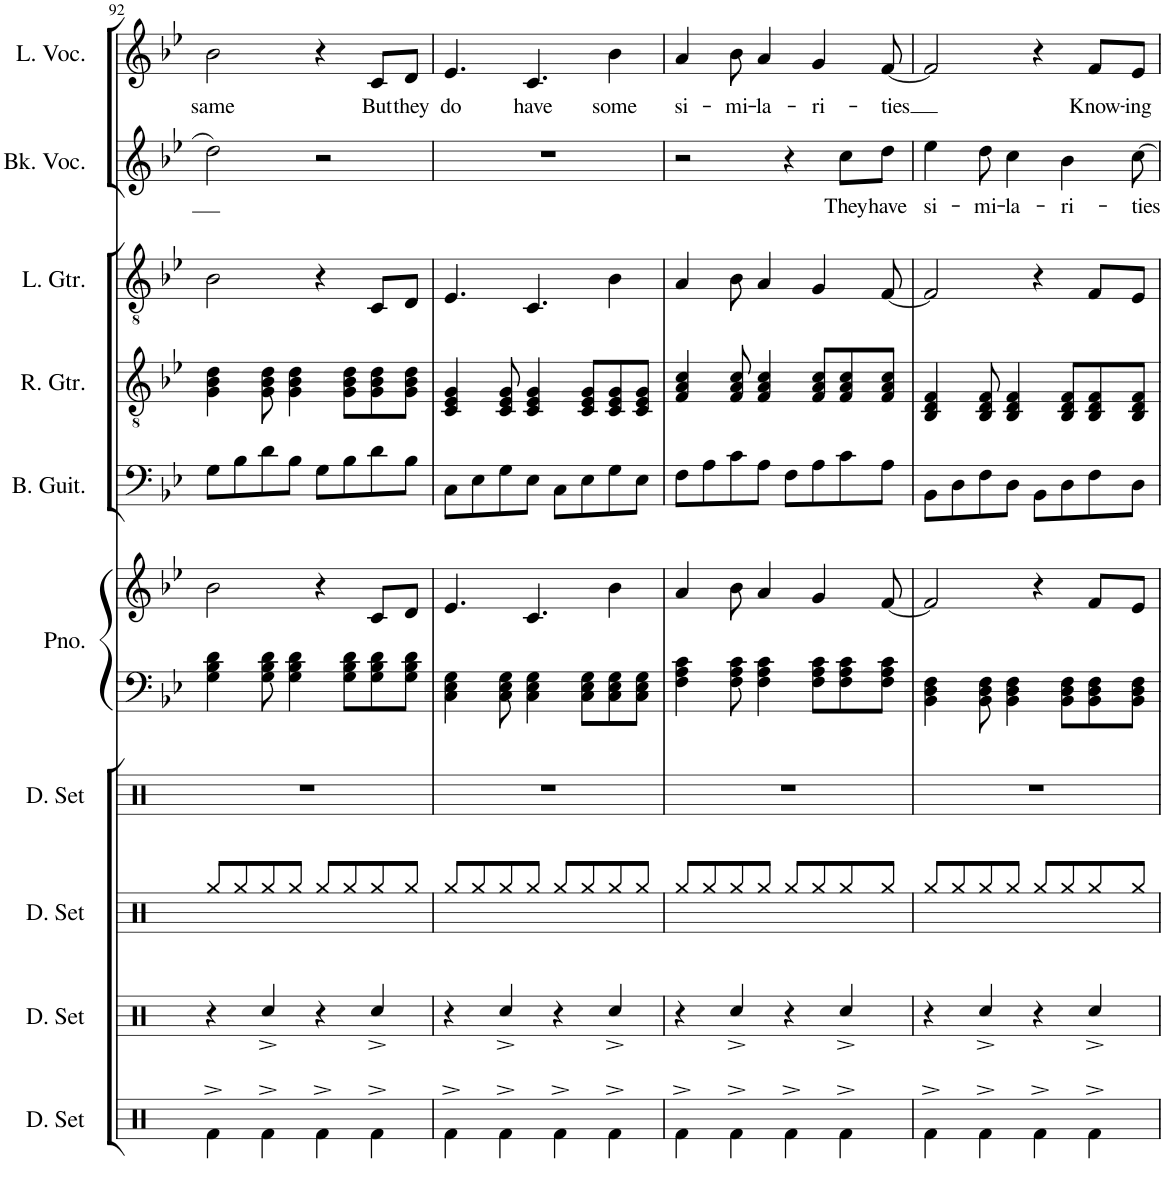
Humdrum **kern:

**kern	**kern	**kern	**kern	**kern	**kern	**kern	**kern	**kern	**kern	**text	**kern	**text
*part10	*part9	*part8	*part7	*part6	*part6	*part5	*part4	*part3	*part2	*part2	*part1	*part1
*staff11	*staff10	*staff9	*staff8	*staff7	*staff6	*staff5	*staff4	*staff3	*staff2	*staff2	*staff1	*staff1
*I"Drumset	*I"Drumset	*I"Drumset	*I"Drumset	*I"Piano	*	*I"Bass Guitar	*I"Rhythm Guitar	*I"Lead Guitar	*I"Backing Vocals	*	*I"Lead Vocals	*
*I'D. Set	*I'D. Set	*I'D. Set	*I'D. Set	*I'Pno.	*	*I'B. Guit.	*I'R. Gtr.	*I'L. Gtr.	*I'Bk. Voc.	*	*I'L. Voc.	*
!!LO:PB:g=z
*clefX	*clefX	*clefX	*clefX	*clefF4	*clefG2	*clefF4	*clefGv2	*clefGv2	*clefG2	*	*clefG2	*
*	*	*	*	*	*	*Trd7c12	*	*	*	*	*	*
*k[]	*k[]	*k[]	*k[]	*k[b-e-]	*k[b-e-]	*k[b-e-]	*k[b-e-]	*k[b-e-]	*k[b-e-]	*	*k[b-e-]	*
*M4/4	*M4/4	*M4/4	*M4/4	*M4/4	*M4/4	*M4/4	*M4/4	*M4/4	*M4/4	*	*M4/4	*
=92	=92	=92	=92	=92	=92	=92	=92	=92	=92	=92	=92	=92
!	!	!	!	!	!	!	!	!	!	!	!	!LO:LY:b
4Rf^\	4r	8Rgg/L	1r	4G\ 4B-\ 4d\	2b-\	8G\L	4G\ 4B-\ 4d\	2B-\	2dd\	.	2b-\	same
.	.	8Rgg/	.	.	.	8B-\	.	.	.	.	.	.
4Rf^\	4Rcc^/	8Rgg/	.	8G\ 8B-\ 8d\	.	8d\	8G\ 8B-\ 8d\	.	.	.	.	.
.	.	8Rgg/J	.	4G\ 4B-\ 4d\	.	8B-\J	4G\ 4B-\ 4d\	.	.	.	.	.
4Rf^\	4r	8Rgg/L	.	.	4r	8G\L	.	4r	2r	.	4r	.
.	.	8Rgg/	.	8G\ 8B-\ 8d\L	.	8B-\	8G\ 8B-\ 8d\L	.	.	.	.	.
!	!	!	!	!	!	!	!	!	!	!	!	!LO:LY:b
4Rf^\	4Rcc^/	8Rgg/	.	8G\ 8B-\ 8d\	8c/L	8d\	8G\ 8B-\ 8d\	8C/L	.	.	8c/L	But
!	!	!	!	!	!	!	!	!	!	!	!	!LO:LY:b
.	.	8Rgg/J	.	8G\ 8B-\ 8d\J	8d/J	8B-\J	8G\ 8B-\ 8d\J	8D/J	.	.	8d/J	they
=93	=93	=93	=93	=93	=93	=93	=93	=93	=93	=93	=93	=93
!	!	!	!	!	!	!	!	!	!	!	!	!LO:LY:b
4Rf^\	4r	8Rgg/L	1r	4C\ 4E-\ 4G\	4.e-/	8C\L	4C/ 4E-/ 4G/	4.E-/	1r	.	4.e-/	do
.	.	8Rgg/	.	.	.	8E-\	.	.	.	.	.	.
4Rf^\	4Rcc^/	8Rgg/	.	8C\ 8E-\ 8G\	.	8G\	8C/ 8E-/ 8G/	.	.	.	.	.
!	!	!	!	!	!	!	!	!	!	!	!	!LO:LY:b
.	.	8Rgg/J	.	4C\ 4E-\ 4G\	4.c/	8E-\J	4C/ 4E-/ 4G/	4.C/	.	.	4.c/	have
4Rf^\	4r	8Rgg/L	.	.	.	8C\L	.	.	.	.	.	.
.	.	8Rgg/	.	8C\ 8E-\ 8G\L	.	8E-\	8C/ 8E-/ 8G/L	.	.	.	.	.
!	!	!	!	!	!	!	!	!	!	!	!	!LO:LY:b
4Rf^\	4Rcc^/	8Rgg/	.	8C\ 8E-\ 8G\	4b-\	8G\	8C/ 8E-/ 8G/	4B-\	.	.	4b-\	some
.	.	8Rgg/J	.	8C\ 8E-\ 8G\J	.	8E-\J	8C/ 8E-/ 8G/J	.	.	.	.	.
=94	=94	=94	=94	=94	=94	=94	=94	=94	=94	=94	=94	=94
!	!	!	!	!	!	!	!	!	!	!	!	!LO:LY:b
4Rf^\	4r	8Rgg/L	1r	4F\ 4A\ 4c\	4a/	8F\L	4F/ 4A/ 4c/	4A/	2r	.	4a/	si-
.	.	8Rgg/	.	.	.	8A\	.	.	.	.	.	.
!	!	!	!	!	!	!	!	!	!	!	!	!LO:LY:b
4Rf^\	4Rcc^/	8Rgg/	.	8F\ 8A\ 8c\	8b-\	8c\	8F/ 8A/ 8c/	8B-\	.	.	8b-\	-mi-
!	!	!	!	!	!	!	!	!	!	!	!	!LO:LY:b
.	.	8Rgg/J	.	4F\ 4A\ 4c\	4a/	8A\J	4F/ 4A/ 4c/	4A/	.	.	4a/	-la-
4Rf^\	4r	8Rgg/L	.	.	.	8F\L	.	.	4r	.	.	.
!	!	!	!	!	!	!	!	!	!	!	!	!LO:LY:b
.	.	8Rgg/	.	8F\ 8A\ 8c\L	4g/	8A\	8F/ 8A/ 8c/L	4G/	.	.	4g/	-ri-
!	!	!	!	!	!	!	!	!	!	!LO:LY:b	!	!
4Rf^\	4Rcc^/	8Rgg/	.	8F\ 8A\ 8c\	.	8c\	8F/ 8A/ 8c/	.	8cc\L	They	.	.
!	!	!	!	!	!	!	!	!	!	!LO:LY:b	!	!LO:LY:b
.	.	8Rgg/J	.	8F\ 8A\ 8c\J	[8f/	8A\J	8F/ 8A/ 8c/J	[8F/	8dd\J	have	[8f/	-ties
=95	=95	=95	=95	=95	=95	=95	=95	=95	=95	=95	=95	=95
!	!	!	!	!	!	!	!	!	!	!LO:LY:b	!	!
4Rf^\	4r	8Rgg/L	1r	4BB-\ 4D\ 4F\	2f/]	8BB-\L	4BB-/ 4D/ 4F/	2F/]	4ee-\	si-	2f/]	.
.	.	8Rgg/	.	.	.	8D\	.	.	.	.	.	.
!	!	!	!	!	!	!	!	!	!	!LO:LY:b	!	!
4Rf^\	4Rcc^/	8Rgg/	.	8BB-\ 8D\ 8F\	.	8F\	8BB-/ 8D/ 8F/	.	8dd\	-mi-	.	.
!	!	!	!	!	!	!	!	!	!	!LO:LY:b	!	!
.	.	8Rgg/J	.	4BB-\ 4D\ 4F\	.	8D\J	4BB-/ 4D/ 4F/	.	4cc\	-la-	.	.
4Rf^\	4r	8Rgg/L	.	.	4r	8BB-\L	.	4r	.	.	4r	.
!	!	!	!	!	!	!	!	!	!	!LO:LY:b	!	!
.	.	8Rgg/	.	8BB-\ 8D\ 8F\L	.	8D\	8BB-/ 8D/ 8F/L	.	4b-\	-ri-	.	.
!	!	!	!	!	!	!	!	!	!	!	!	!LO:LY:b
4Rf^\	4Rcc^/	8Rgg/	.	8BB-\ 8D\ 8F\	8f/L	8F\	8BB-/ 8D/ 8F/	8F/L	.	.	8f/L	Know-
!	!	!	!	!	!	!	!	!	!	!LO:LY:b	!	!LO:LY:b
.	.	8Rgg/J	.	8BB-\ 8D\ 8F\J	8e-/J	8D\J	8BB-/ 8D/ 8F/J	8E-/J	[8cc\	-ties	8e-/J	-ing
=	=	=	=	=	=	=	=	=	=	=	=	=
*-	*-	*-	*-	*-	*-	*-	*-	*-	*-	*-	*-	*-
